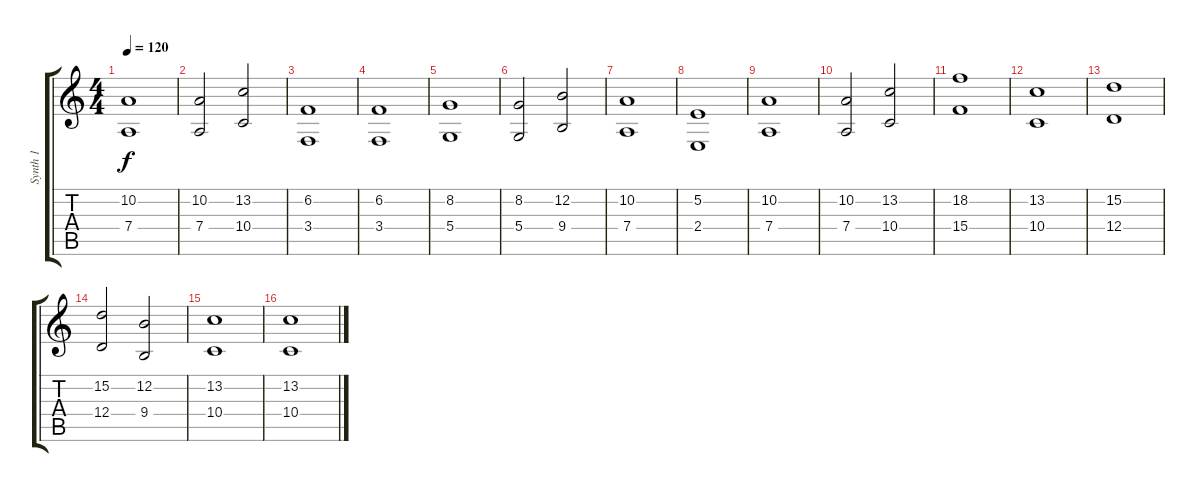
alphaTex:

\track ("Synth 1" "Synth 1") {instrument stringensemble1}
\staff {score tabs}
\tuning (E4 B3 G3 D3 A2 E2) {hide}
\ts (4 4)
\tempo 120
\clef g2
\ks c
(10.2 7.4).1{dy f instrument stringensemble1} |
(10.2 7.4).2 (13.2 10.4).2 |
(6.2 3.4).1 |
(6.2 3.4).1 |
(8.2 5.4).1 |
(8.2 5.4).2 (12.2 9.4).2 |
(10.2 7.4).1 |
(5.2 2.4).1 |
\section ("" "")
(10.2 7.4).1 |
(10.2 7.4).2 (13.2 10.4).2 |
(18.2 15.4).1 |
(13.2 10.4).1 |
(15.2 12.4).1 |
(15.2 12.4).2 (12.2 9.4).2 |
(13.2 10.4).1 |
(13.2 10.4).1
